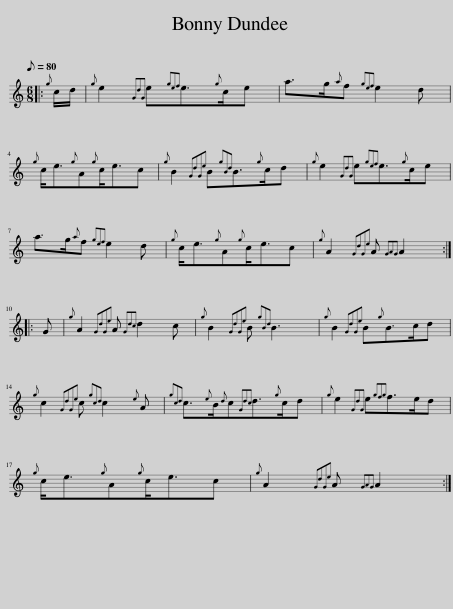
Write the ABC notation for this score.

X:1
L:1/8
Q:1/8=80
M:6/8
I:linebreak $
K:C
V:1 treble
V:1
|:{g} c/d/ |{g} e2{GdG} e{gef}e3/2{g}c/e | a>g{a}f{gef} e2 d |${g} c<e{g}A{g}c<ec |{g} B2{GdGe} B{gBd}B3/2{g}c/d | %5
{g} e2{GdG} e{gef}e3/2{g}c/e |$ a>g{a}f{gef} e2 d |{g} c<e{g}A{g}c<ec |{g} A2{GdGe} A{GAG} A2 ::$ G | %10
{g} A2{GdGe} A{Gdc} d2 c |{g} B2{GdGe} B{gBd} B3 |{g} B2{GdGe} B{g}B>cd |${g} c2{GdGe} c{gcd} c2{e} A |{gcd} c3/2{e}B/{d}c{Gdc}d3/2{g}c/d | %15
{g} e2{GdG} e{gfg}f>ed |${g} c<e{g}A{g}c<ec |{g} A2{GdGe} A{GAG} A2 :| %18
